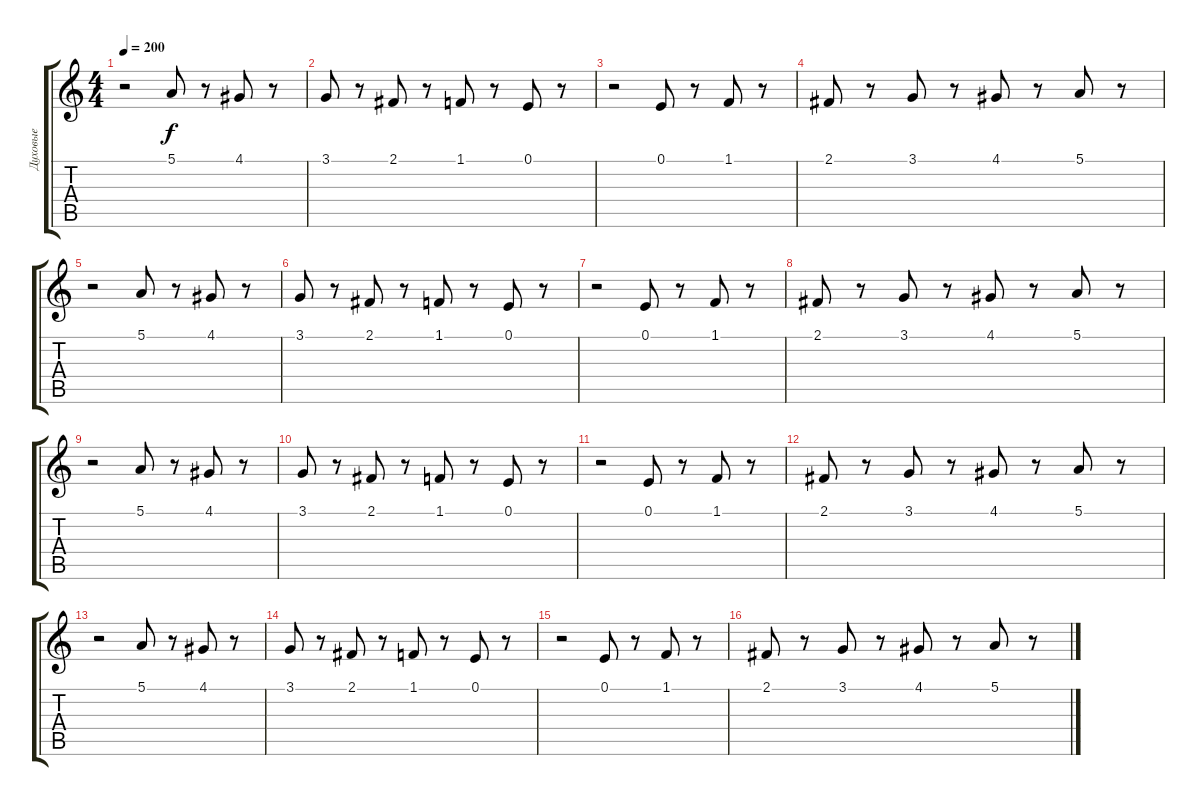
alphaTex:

\track ("Духовые" "Духовые") {instrument brasssection}
\staff {score tabs}
\tuning (E4 B3 G3 D3 A2 E2) {hide}
\ts (4 4)
\tempo 200
\clef g2
\ks c
r.2{dy f} 5.1.8 r.8 4.1.8 r.8 |
3.1.8 r.8 2.1.8 r.8 1.1.8 r.8 0.1.8 r.8 |
r.2 0.1.8 r.8 1.1.8 r.8 |
2.1.8 r.8 3.1.8 r.8 4.1.8 r.8 5.1.8 r.8 |
r.2 5.1.8 r.8 4.1.8 r.8 |
3.1.8 r.8 2.1.8 r.8 1.1.8 r.8 0.1.8 r.8 |
r.2 0.1.8 r.8 1.1.8 r.8 |
2.1.8 r.8 3.1.8 r.8 4.1.8 r.8 5.1.8 r.8 |
r.2 5.1.8 r.8 4.1.8 r.8 |
3.1.8 r.8 2.1.8 r.8 1.1.8 r.8 0.1.8 r.8 |
r.2 0.1.8 r.8 1.1.8 r.8 |
2.1.8 r.8 3.1.8 r.8 4.1.8 r.8 5.1.8 r.8 |
r.2 5.1.8 r.8 4.1.8 r.8 |
3.1.8 r.8 2.1.8 r.8 1.1.8 r.8 0.1.8 r.8 |
r.2 0.1.8 r.8 1.1.8 r.8 |
2.1.8 r.8 3.1.8 r.8 4.1.8 r.8 5.1.8 r.8
